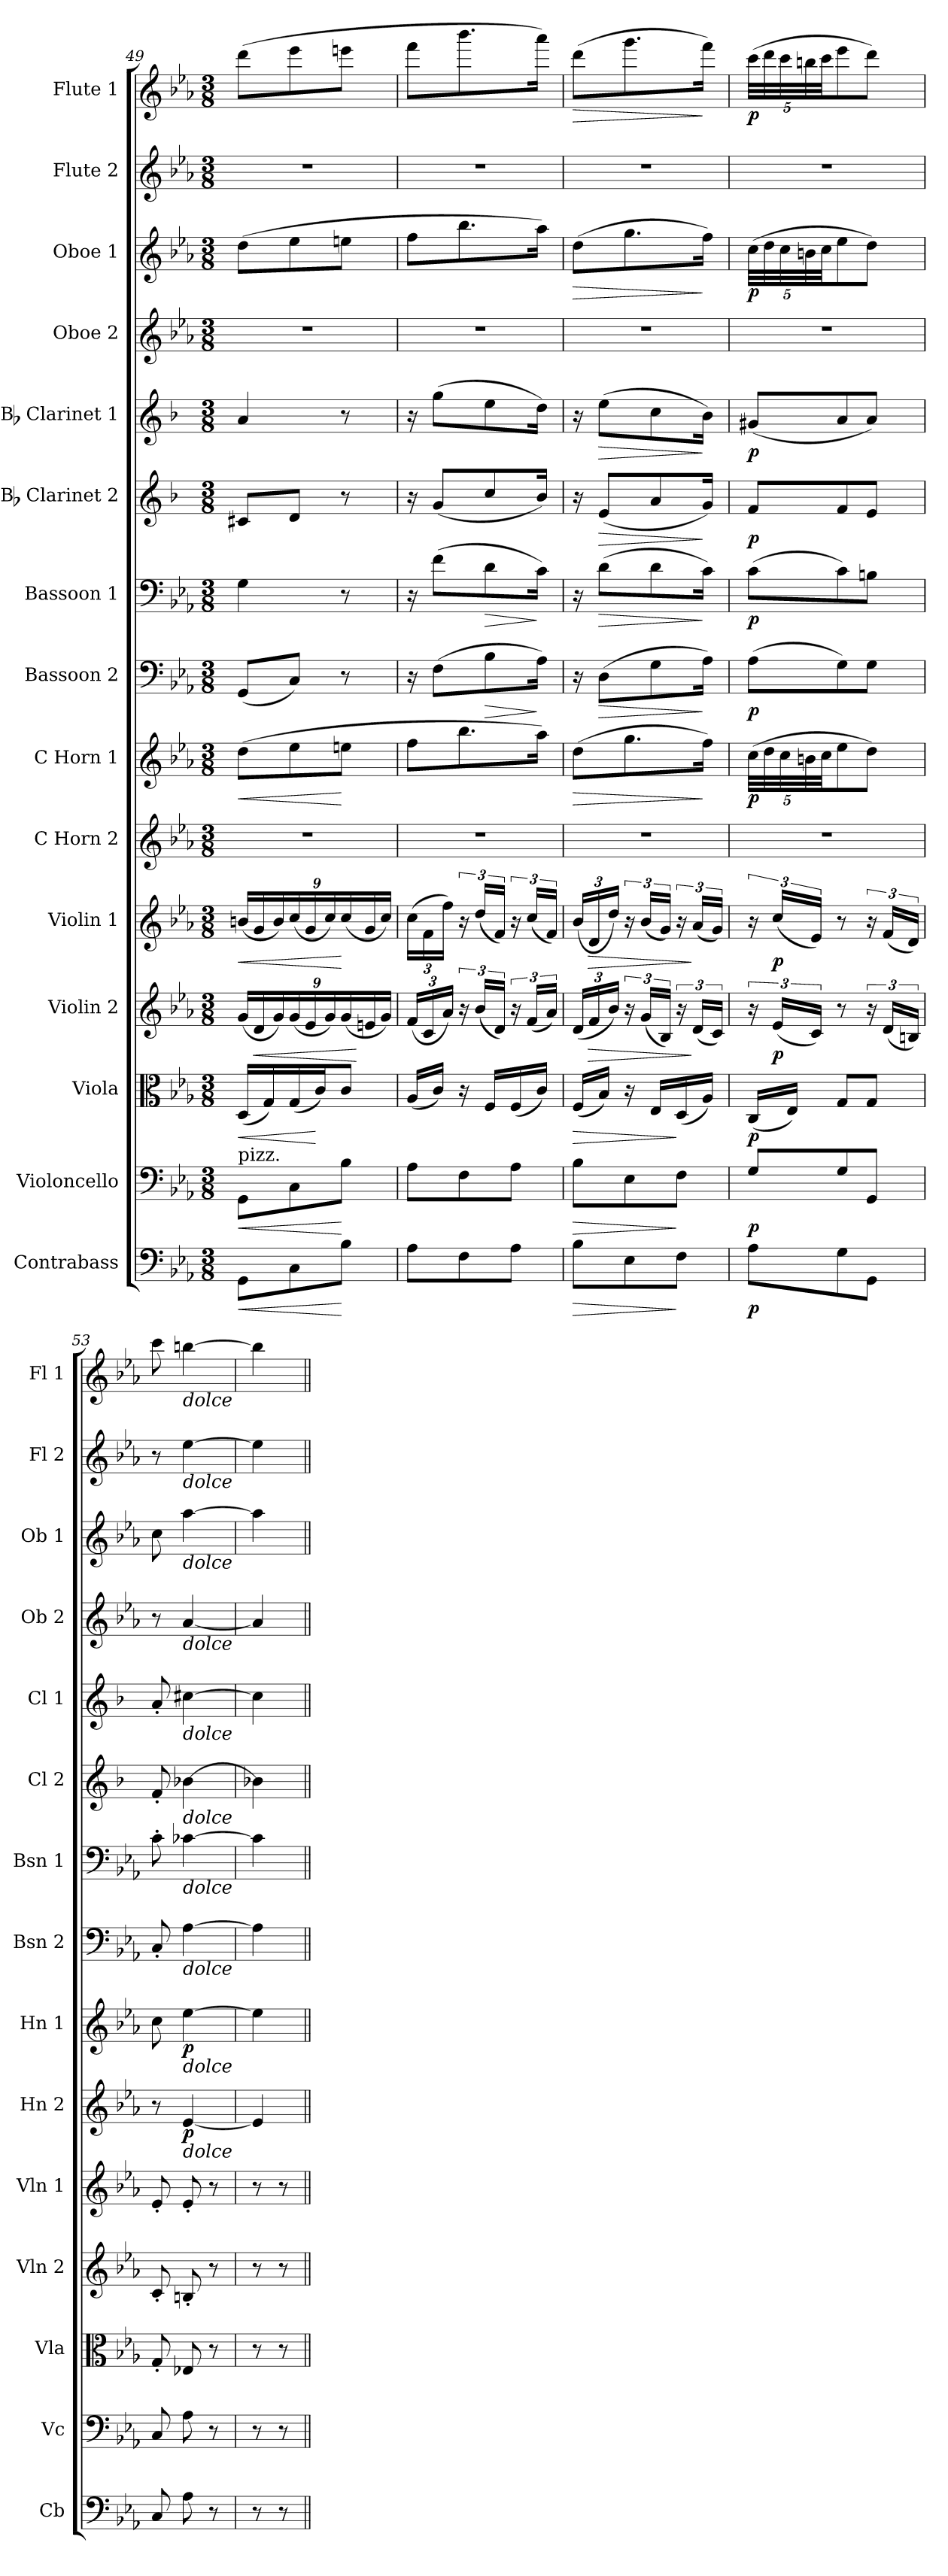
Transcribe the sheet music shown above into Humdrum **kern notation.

**kern	**dynam	**kern	**dynam	**kern	**dynam	**kern	**dynam	**kern	**dynam	**kern	**dynam	**kern	**dynam	**kern	**dynam	**kern	**dynam	**kern	**dynam	**kern	**dynam	**kern	**kern	**dynam	**kern	**kern	**dynam
*part15	*part15	*part14	*part14	*part13	*part13	*part12	*part12	*part11	*part11	*part10	*part10	*part9	*part9	*part8	*part8	*part7	*part7	*part6	*part6	*part5	*part5	*part4	*part3	*part3	*part2	*part1	*part1
*staff15	*staff15	*staff14	*staff14	*staff13	*staff13	*staff12	*staff12	*staff11	*staff11	*staff10	*staff10	*staff9	*staff9	*staff8	*staff8	*staff7	*staff7	*staff6	*staff6	*staff5	*staff5	*staff4	*staff3	*staff3	*staff2	*staff1	*staff1
*I"Contrabass	*	*I"Violoncello	*	*I"Viola	*	*I"Violin 2	*	*I"Violin 1	*	*I"C Horn 2	*	*I"C Horn 1	*	*I"Bassoon 2	*	*I"Bassoon 1	*	*I"Bb Clarinet 2	*	*I"Bb Clarinet 1	*	*I"Oboe 2	*I"Oboe 1	*	*I"Flute 2	*I"Flute 1	*
*I'Cb	*	*I'Vc	*	*I'Vla	*	*I'Vln 2	*	*I'Vln 1	*	*I'Hn 2	*	*I'Hn 1	*	*I'Bsn 2	*	*I'Bsn 1	*	*I'Cl 2	*	*I'Cl 1	*	*I'Ob 2	*I'Ob 1	*	*I'Fl 2	*I'Fl 1	*
!!LO:PB:g=z
*clefF4	*	*clefF4	*	*clefC3	*	*clefG2	*	*clefG2	*	*clefG2	*	*clefG2	*	*clefF4	*	*clefF4	*	*clefG2	*	*clefG2	*	*clefG2	*clefG2	*	*clefG2	*clefG2	*
*ITrd7c12	*	*	*	*	*	*	*	*	*	*ITrd7c12	*	*ITrd7c12	*	*	*	*	*	*ITrd1c2	*	*ITrd1c2	*	*	*	*	*	*	*
*k[b-e-a-]	*	*k[b-e-a-]	*	*k[b-e-a-]	*	*k[b-e-a-]	*	*k[b-e-a-]	*	*k[b-e-a-]	*	*k[b-e-a-]	*	*k[b-e-a-]	*	*k[b-e-a-]	*	*k[b-e-a-]	*	*k[b-e-a-]	*	*k[b-e-a-]	*k[b-e-a-]	*	*k[b-e-a-]	*k[b-e-a-]	*
*M3/8	*	*M3/8	*	*M3/8	*	*M3/8	*	*M3/8	*	*M3/8	*	*M3/8	*	*M3/8	*	*M3/8	*	*M3/8	*	*M3/8	*	*M3/8	*M3/8	*	*M3/8	*M3/8	*
=49	=49	=49	=49	=49	=49	=49	=49	=49	=49	=49	=49	=49	=49	=49	=49	=49	=49	=49	=49	=49	=49	=49	=49	=49	=49	=49	=49
!	!	!LO:TX:a:t=pizz.	!	!	!	!	!	!	!	!	!	!	!	!	!	!	!	!	!	!	!	!	!	!	!	!	!
!	!LO:HP:b	!	!LO:HP:b	!	!LO:HP:b	!	!	!	!LO:HP:b	!	!	!	!LO:HP:b	!	!	!	!	!	!	!	!	!	!	!	!	!	!
8GGG\L	<	8GG\L	<	(16D/LL	<	(24g/LL	.	(24bn/LL	<	4.r	.	(8d\L	<	(8GG/L	.	4G\	.	8Bn/L	.	4g/	.	4.r	(8dd\L	.	4.r	(8ddd\L	.
!	!	!	!	!	!	!	!LO:HP:b	!	!	!	!	!	!	!	!	!	!	!	!	!	!	!	!	!	!	!	!
.	.	.	.	.	.	24d/	<	24g/	.	.	.	.	.	.	.	.	.	.	.	.	.	.	.	.	.	.	.
.	.	.	.	16G/)	.	.	.	.	.	.	.	.	.	.	.	.	.	.	.	.	.	.	.	.	.	.	.
.	.	.	.	.	.	24g/)	.	24b/)	.	.	.	.	.	.	.	.	.	.	.	.	.	.	.	.	.	.	.
8CC\	.	8C\	.	(16G/	.	(24g/	.	(24cc/	.	.	.	8e-\	.	8C/J)	.	.	.	8c/J	.	.	.	.	8ee-\	.	.	8eee-\	.
.	.	.	.	.	.	24e-/	.	24g/	.	.	.	.	.	.	.	.	.	.	.	.	.	.	.	.	.	.	.
.	.	.	.	16c/J)	[	.	.	.	.	.	.	.	.	.	.	.	.	.	.	.	.	.	.	.	.	.	.
.	.	.	.	.	.	24g/)	.	24cc/)	.	.	.	.	.	.	.	.	.	.	.	.	.	.	.	.	.	.	.
8BB-\J	[	8B-\J	[	8c/J	.	(24g/	.	(24cc/	[	.	.	8en\J	[	8r	.	8r	.	8r	.	8r	.	.	8een\J	.	.	8eeen\J	.
.	.	.	.	.	.	24en/	[	24g/	.	.	.	.	.	.	.	.	.	.	.	.	.	.	.	.	.	.	.
.	.	.	.	.	.	24g/JJ)	.	24cc/JJ)	.	.	.	.	.	.	.	.	.	.	.	.	.	.	.	.	.	.	.
=50	=50	=50	=50	=50	=50	=50	=50	=50	=50	=50	=50	=50	=50	=50	=50	=50	=50	=50	=50	=50	=50	=50	=50	=50	=50	=50	=50
*	*	*	*	*	*	*Xbrackettup	*	*Xbrackettup	*	*	*	*	*	*	*	*	*	*	*	*	*	*	*	*	*	*	*
8AA-\L	.	8A-\L	.	(16A-/LL	.	(24f/LL	.	(24cc\LL	.	4.r	.	8f\L	.	16r	.	16r	.	16r	.	16r	.	4.r	8ff\L	.	4.r	8fff\L	.
.	.	.	.	.	.	24c/	.	24f\	.	.	.	.	.	.	.	.	.	.	.	.	.	.	.	.	.	.	.
.	.	.	.	16c/JJ)	.	.	.	.	.	.	.	.	.	(8F\L	.	(8f\L	.	(8f/L	.	(8ff\L	.	.	.	.	.	.	.
.	.	.	.	.	.	24a-/JJ)	.	24ff\JJ)	.	.	.	.	.	.	.	.	.	.	.	.	.	.	.	.	.	.	.
*	*	*	*	*	*	*brackettup	*	*brackettup	*	*	*	*	*	*	*	*	*	*	*	*	*	*	*	*	*	*	*
8FF\	.	8F\	.	16r	.	24r	.	24r	.	.	.	8.b-\	.	.	.	.	.	.	.	.	.	.	8.bb-\	.	.	8.bbb-\	.
.	.	.	.	.	.	(24b-/LL	.	(24dd/LL	.	.	.	.	.	.	.	.	.	.	.	.	.	.	.	.	.	.	.
!	!	!	!	!	!	!	!	!	!	!	!	!	!	!	!LO:HP:b	!	!LO:HP:b	!	!	!	!	!	!	!	!	!	!
.	.	.	.	16F/LL	.	.	.	.	.	.	.	.	.	8B-\	>	8d\	>	8b-/	.	8dd\	.	.	.	.	.	.	.
.	.	.	.	.	.	24d/JJ)	.	24f/JJ)	.	.	.	.	.	.	.	.	.	.	.	.	.	.	.	.	.	.	.
8AA-\J	.	8A-\J	.	(16F/	.	24r	.	24r	.	.	.	.	.	.	.	.	.	.	.	.	.	.	.	.	.	.	.
.	.	.	.	.	.	(24f/LL	.	(24cc/LL	.	.	.	.	.	.	.	.	.	.	.	.	.	.	.	.	.	.	.
.	.	.	.	16c/JJ)	.	.	.	.	.	.	.	16a-\Jk)	.	16A-\Jk)	]	16c\Jk)	]	16a-/Jk)	.	16cc\Jk)	.	.	16aa-\Jk)	.	.	16aaa-\Jk)	.
.	.	.	.	.	.	24a-/JJ)	.	24f/JJ)	.	.	.	.	.	.	.	.	.	.	.	.	.	.	.	.	.	.	.
=51	=51	=51	=51	=51	=51	=51	=51	=51	=51	=51	=51	=51	=51	=51	=51	=51	=51	=51	=51	=51	=51	=51	=51	=51	=51	=51	=51
!	!LO:HP:b	!	!LO:HP:b	!	!LO:HP:b	!	!	!	!	!	!	!	!	!	!	!	!	!	!	!	!	!	!	!	!	!	!
*	*	*	*	*	*	*Xbrackettup	*	*Xbrackettup	*	*	*	*	*	*	*	*	*	*	*	*	*	*	*	*	*	*	*
!	!	!	!	!	!	!	!	!	!	!	!	!	!LO:HP:b	!	!	!	!	!	!	!	!	!	!	!LO:HP:b	!	!	!LO:HP:b
8BB-\L	>	8B-\L	>	(16F/LL	>	(24d/LL	.	(24b-/LL	.	4.r	.	(8d\L	>	16r	.	16r	.	16r	.	16r	.	4.r	(8dd\L	>	4.r	(8ddd\L	>
!	!	!	!	!	!	!	!LO:HP:b	!	!LO:HP:b	!	!	!	!	!	!	!	!	!	!	!	!	!	!	!	!	!	!
.	.	.	.	.	.	24f/	>	24d/	>	.	.	.	.	.	.	.	.	.	.	.	.	.	.	.	.	.	.
!	!	!	!	!	!	!	!	!	!	!	!	!	!	!	!LO:HP:b	!	!LO:HP:b	!	!LO:HP:b	!	!LO:HP:b	!	!	!	!	!	!
.	.	.	.	16B-/JJ)	.	.	.	.	.	.	.	.	.	(8D\L	>	(8d\L	>	(8d/L	>	(8dd\L	>	.	.	.	.	.	.
.	.	.	.	.	.	24b-/JJ)	.	24dd/JJ)	.	.	.	.	.	.	.	.	.	.	.	.	.	.	.	.	.	.	.
*	*	*	*	*	*	*brackettup	*	*brackettup	*	*	*	*	*	*	*	*	*	*	*	*	*	*	*	*	*	*	*
8EE-\	.	8E-\	.	16r	.	24r	.	24r	.	.	.	8.g\	.	.	.	.	.	.	.	.	.	.	8.gg\	.	.	8.ggg\	.
.	.	.	.	.	.	(24g/LL	.	(24b-/LL	.	.	.	.	.	.	.	.	.	.	.	.	.	.	.	.	.	.	.
.	.	.	.	16E-/LL	.	.	.	.	.	.	.	.	.	8G\	.	8d\	.	8g/	.	8b-\	.	.	.	.	.	.	.
.	.	.	.	.	.	24B-/JJ)	.	24g/JJ)	.	.	.	.	.	.	.	.	.	.	.	.	.	.	.	.	.	.	.
8FF\J	]	8F\J	]	(16D/	]	24r	.	24r	.	.	.	.	.	.	.	.	.	.	.	.	.	.	.	.	.	.	.
.	.	.	.	.	.	(24d/LL	]	(24a-/LL	]	.	.	.	.	.	.	.	.	.	.	.	.	.	.	.	.	.	.
.	.	.	.	16A-/JJ)	.	.	.	.	.	.	.	16f\Jk)	]	16A-\Jk)	]	16c\Jk)	]	16f/Jk)	]	16a-\Jk)	]	.	16ff\Jk)	]	.	16fff\Jk)	]
.	.	.	.	.	.	24c/JJ)	.	24g/JJ)	.	.	.	.	.	.	.	.	.	.	.	.	.	.	.	.	.	.	.
=52	=52	=52	=52	=52	=52	=52	=52	=52	=52	=52	=52	=52	=52	=52	=52	=52	=52	=52	=52	=52	=52	=52	=52	=52	=52	=52	=52
*	*	*	*	*	*	*	*	*	*	*	*	*Xbrackettup	*	*	*	*	*	*	*	*	*	*	*Xbrackettup	*	*	*Xbrackettup	*
!	!LO:DY:b	!	!LO:DY:b	!	!LO:DY:b	!	!	!	!	!	!	!	!LO:DY:b	!	!LO:DY:b	!	!LO:DY:b	!	!LO:DY:b	!	!LO:DY:b	!	!	!LO:DY:b	!	!	!LO:DY:b
8AA-\L	p	8G/L	p	(16C/LL	p	24r	.	24r	.	4.r	.	(40c\LLL	p	(8A-\L	p	(8c\L	p	8e-/L	p	(8f#X/L	p	4.r	(40cc\LLL	p	4.r	(40ccc\LLL	p
.	.	.	.	.	.	.	.	.	.	.	.	40d\	.	.	.	.	.	.	.	.	.	.	40dd\	.	.	40ddd\	.
!	!	!	!	!	!	!	!LO:DY:b	!	!LO:DY:b	!	!	!	!	!	!	!	!	!	!	!	!	!	!	!	!	!	!
.	.	.	.	.	.	(24e-/LL	p	(24cc/LL	p	.	.	.	.	.	.	.	.	.	.	.	.	.	.	.	.	.	.
.	.	.	.	.	.	.	.	.	.	.	.	40c\	.	.	.	.	.	.	.	.	.	.	40cc\	.	.	40ccc\	.
.	.	.	.	16E-/JJ)	.	.	.	.	.	.	.	.	.	.	.	.	.	.	.	.	.	.	.	.	.	.	.
.	.	.	.	.	.	.	.	.	.	.	.	40Bn\	.	.	.	.	.	.	.	.	.	.	40bn\	.	.	40bbn\	.
.	.	.	.	.	.	24c/JJ)	.	24e-/JJ)	.	.	.	.	.	.	.	.	.	.	.	.	.	.	.	.	.	.	.
.	.	.	.	.	.	.	.	.	.	.	.	40c\JJ	.	.	.	.	.	.	.	.	.	.	40cc\JJ	.	.	40ccc\JJ	.
8GG\	.	8G/	.	8G/L	.	8r	.	8r	.	.	.	8e-\	.	8G\)	.	8c\)	.	8e-/	.	8g/	.	.	8ee-\	.	.	8eee-\	.
8GGG\J	.	8GG/J	.	8G/J	.	24r	.	24r	.	.	.	8d\J)	.	8G\J	.	8Bn\J	.	8d/J	.	8g/J)	.	.	8dd\J)	.	.	8ddd\J)	.
.	.	.	.	.	.	(24d/LL	.	(24f/LL	.	.	.	.	.	.	.	.	.	.	.	.	.	.	.	.	.	.	.
.	.	.	.	.	.	24Bn/JJ)	.	24d/JJ)	.	.	.	.	.	.	.	.	.	.	.	.	.	.	.	.	.	.	.
=53	=53	=53	=53	=53	=53	=53	=53	=53	=53	=53	=53	=53	=53	=53	=53	=53	=53	=53	=53	=53	=53	=53	=53	=53	=53	=53	=53
8CC/	.	8C/	.	8G'/	.	8c'/	.	8e-'/	.	8r	.	8c\	.	8C'/	.	8c'\	.	8e-'/	.	8g'/	.	8r	8cc\	.	8r	8ccc\	.
!	!	!	!	!	!	!	!	!	!	!	!	!	!	!	!	!	!	!	!	!	!	!	!	!	!	!LO:TX:b:i:t=dolce	!
!	!	!	!	!	!	!	!	!	!	!	!	!	!	!	!	!	!	!	!	!	!	!	!	!	!LO:TX:b:i:t=dolce	!	!
!	!	!	!	!	!	!	!	!	!	!	!	!	!	!	!	!	!	!	!	!	!	!	!LO:TX:b:i:t=dolce	!	!	!	!
!	!	!	!	!	!	!	!	!	!	!	!	!	!	!	!	!	!	!	!	!	!	!LO:TX:b:i:t=dolce	!	!	!	!	!
!	!	!	!	!	!	!	!	!	!	!	!	!	!	!	!	!	!	!	!	!LO:TX:b:i:t=dolce	!	!	!	!	!	!	!
!	!	!	!	!	!	!	!	!	!	!	!	!	!	!	!	!	!	!LO:TX:b:i:t=dolce	!	!	!	!	!	!	!	!	!
!	!	!	!	!	!	!	!	!	!	!	!	!	!	!	!	!LO:TX:b:i:t=dolce	!	!	!	!	!	!	!	!	!	!	!
!	!	!	!	!	!	!	!	!	!	!	!	!	!	!LO:TX:b:i:t=dolce	!	!	!	!	!	!	!	!	!	!	!	!	!
!	!	!	!	!	!	!	!	!	!	!	!	!LO:TX:b:i:t=dolce	!	!	!	!	!	!	!	!	!	!	!	!	!	!	!
!	!	!	!	!	!	!	!	!	!	!LO:TX:b:i:t=dolce	!	!	!	!	!	!	!	!	!	!	!	!	!	!	!	!	!
!	!	!	!	!	!	!	!	!	!	!	!LO:DY:b	!	!LO:DY:b	!	!	!	!	!	!	!	!	!	!	!	!	!	!
8AA-\	.	8A-\	.	8E-X/	.	8Bn'/	.	8e-'/	.	[4E-/	p	[4e-\	p	[4A-\	.	[4c-X\	.	[4a-X\	.	[4bn\	.	[4a-/	[4aa-\	.	[4ee-\	[4bbn\	.
8r	.	8r	.	8r	.	8r	.	8r	.	.	.	.	.	.	.	.	.	.	.	.	.	.	.	.	.	.	.
=54	=54	=54	=54	=54	=54	=54	=54	=54	=54	=54	=54	=54	=54	=54	=54	=54	=54	=54	=54	=54	=54	=54	=54	=54	=54	=54	=54
8r	.	8r	.	8r	.	8r	.	8r	.	4E-/]	.	4e-\]	.	4A-\]	.	4c-\]	.	4a-X\]	.	4b\]	.	4a-/]	4aa-\]	.	4ee-\]	4bb\]	.
8r	.	8r	.	8r	.	8r	.	8r	.	.	.	.	.	.	.	.	.	.	.	.	.	.	.	.	.	.	.
=||	=||	=||	=||	=||	=||	=||	=||	=||	=||	=||	=||	=||	=||	=||	=||	=||	=||	=||	=||	=||	=||	=||	=||	=||	=||	=||	=||
*-	*-	*-	*-	*-	*-	*-	*-	*-	*-	*-	*-	*-	*-	*-	*-	*-	*-	*-	*-	*-	*-	*-	*-	*-	*-	*-	*-
